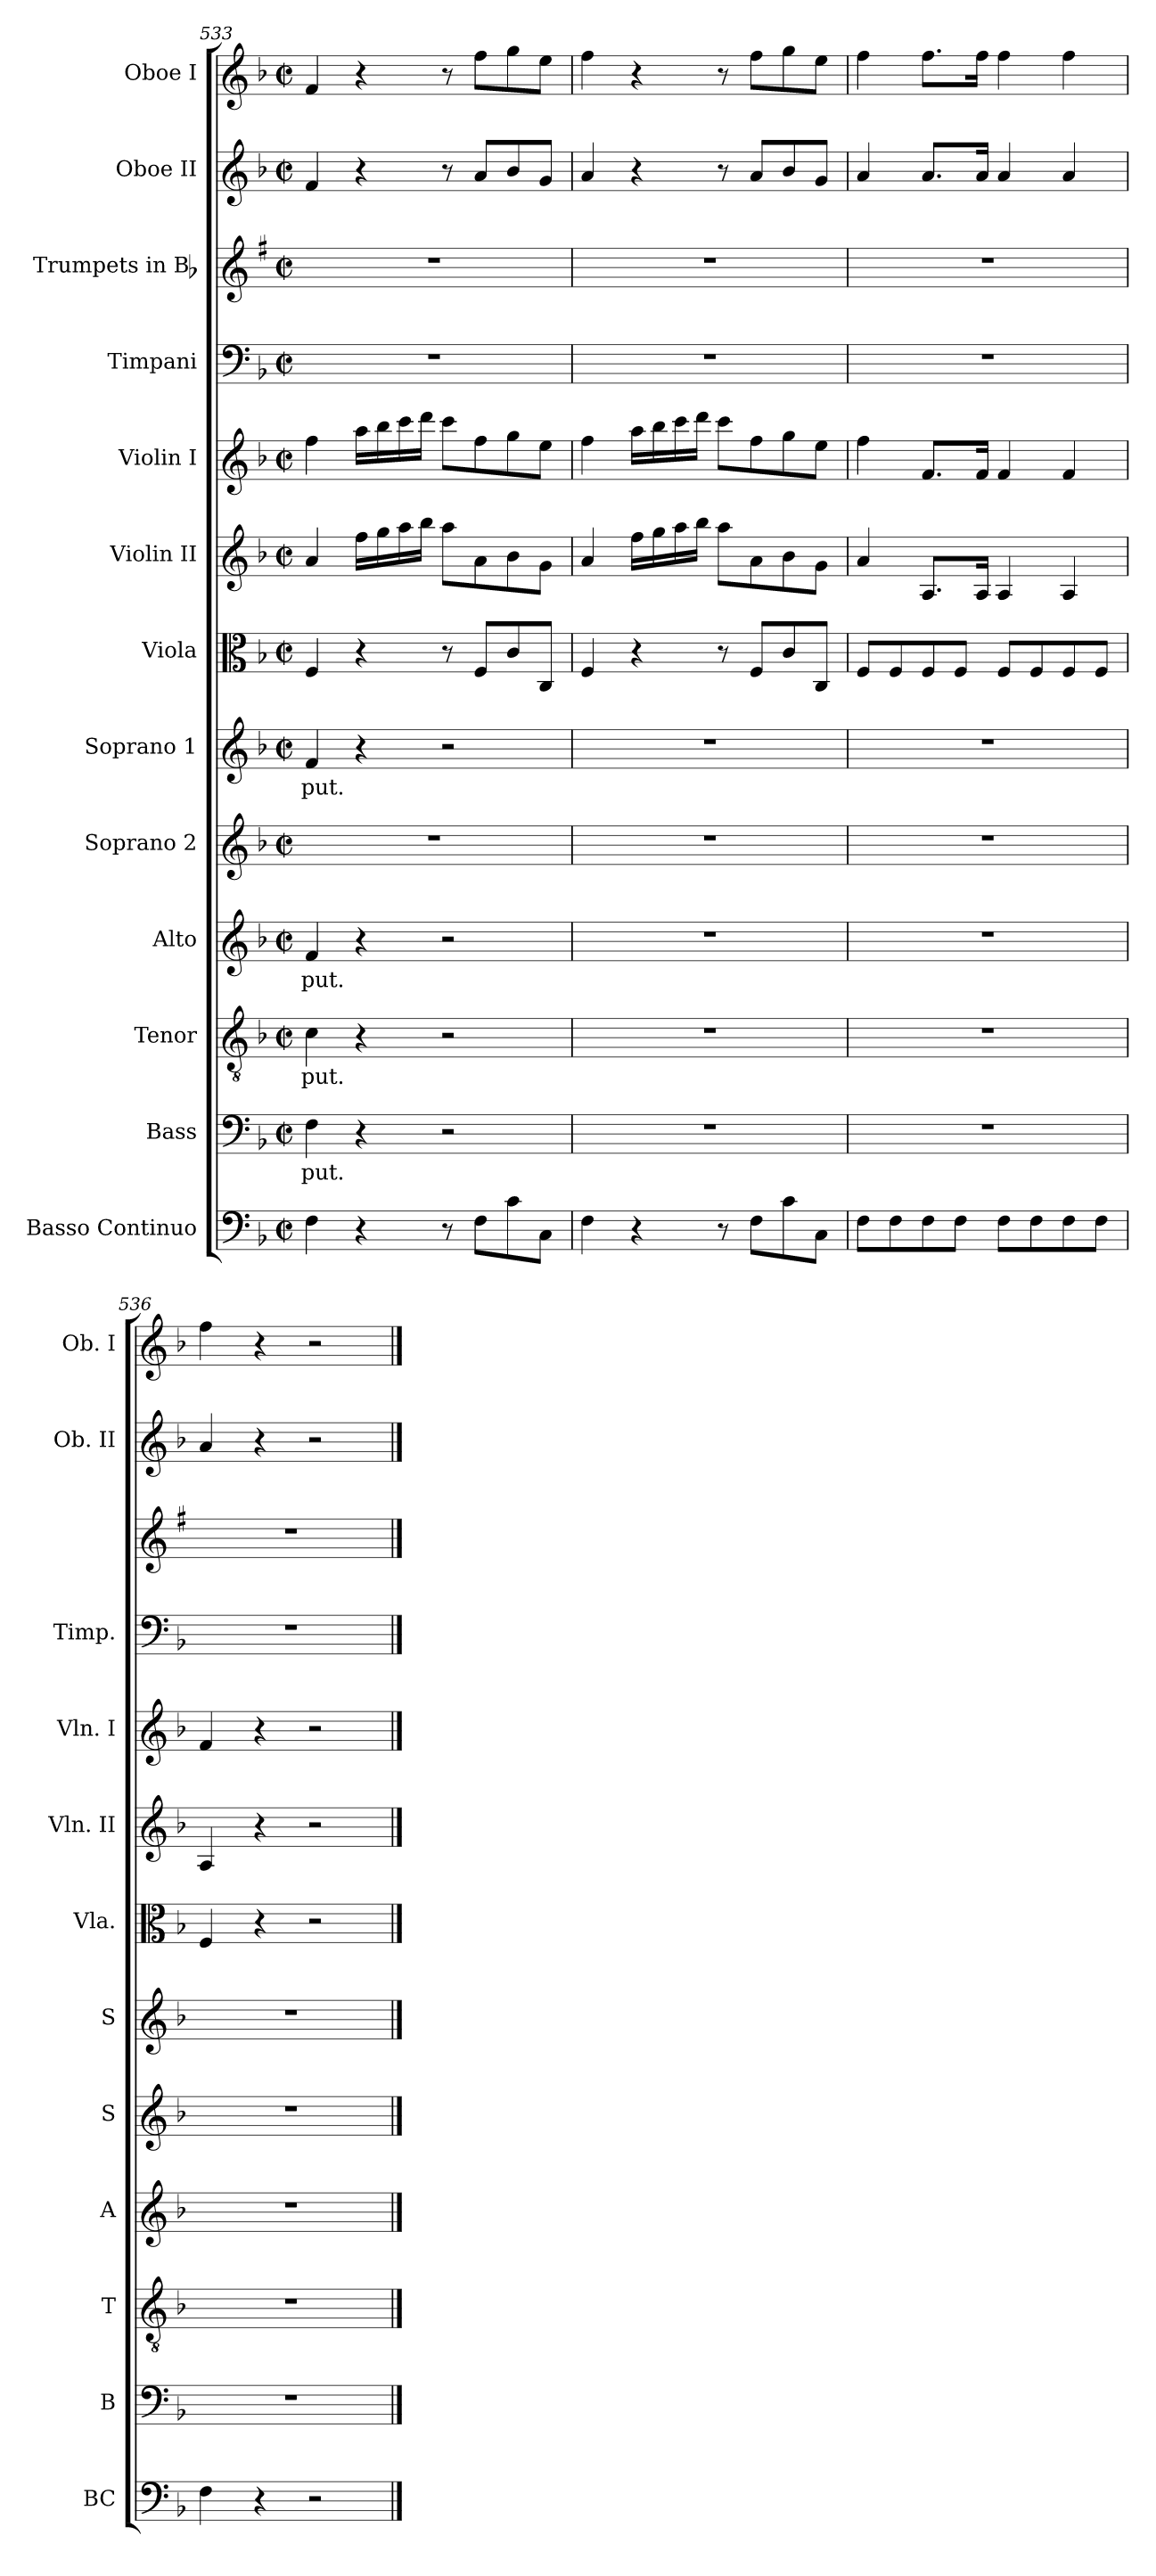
**kern	**kern	**text	**kern	**text	**kern	**text	**kern	**kern	**text	**kern	**kern	**kern	**kern	**kern	**kern	**kern
*part13	*part12	*part12	*part11	*part11	*part10	*part10	*part9	*part8	*part8	*part7	*part6	*part5	*part4	*part3	*part2	*part1
*staff13	*staff12	*staff12	*staff11	*staff11	*staff10	*staff10	*staff9	*staff8	*staff8	*staff7	*staff6	*staff5	*staff4	*staff3	*staff2	*staff1
*I"Basso Continuo	*I"Bass	*	*I"Tenor	*	*I"Alto	*	*I"Soprano 2	*I"Soprano 1	*	*I"Viola	*I"Violin II	*I"Violin I	*I"Timpani	*I"Trumpets in Bb	*I"Oboe II	*I"Oboe I
*I'BC	*I'B	*	*I'T	*	*I'A	*	*I'S	*I'S	*	*I'Vla.	*I'Vln. II	*I'Vln. I	*I'Timp.	*	*I'Ob. II	*I'Ob. I
*clefF4	*clefF4	*	*clefGv2	*	*clefG2	*	*clefG2	*clefG2	*	*clefC3	*clefG2	*clefG2	*clefF4	*clefG2	*clefG2	*clefG2
*	*	*	*	*	*	*	*	*	*	*	*	*	*	*ITrd1c2	*	*
*k[b-]	*k[b-]	*	*k[b-]	*	*k[b-]	*	*k[b-]	*k[b-]	*	*k[b-]	*k[b-]	*k[b-]	*k[b-]	*k[b-]	*k[b-]	*k[b-]
*F:	*F:	*	*F:	*	*F:	*	*F:	*F:	*	*F:	*F:	*F:	*F:	*F:	*F:	*F:
*M2/2	*M2/2	*	*M2/2	*	*M2/2	*	*M2/2	*M2/2	*	*M2/2	*M2/2	*M2/2	*M2/2	*M2/2	*M2/2	*M2/2
*met(c|)	*met(c|)	*	*met(c|)	*	*met(c|)	*	*met(c|)	*met(c|)	*	*met(c|)	*met(c|)	*met(c|)	*met(c|)	*met(c|)	*met(c|)	*met(c|)
=533	=533	=533	=533	=533	=533	=533	=533	=533	=533	=533	=533	=533	=533	=533	=533	=533
!	!	!LO:LY:b	!	!LO:LY:b	!	!LO:LY:b	!	!	!LO:LY:b	!	!	!	!	!	!	!
4F\	4F\	-put.	4c\	-put.	4f/	-put.	1r	4f/	-put.	4F/	4a/	4ff\	1r	1r	4f/	4f/
4r	4r	.	4r	.	4r	.	.	4r	.	4r	16ff\LL	16aa\LL	.	.	4r	4r
.	.	.	.	.	.	.	.	.	.	.	16gg\	16bb-\	.	.	.	.
.	.	.	.	.	.	.	.	.	.	.	16aa\	16ccc\	.	.	.	.
.	.	.	.	.	.	.	.	.	.	.	16bb-\JJ	16ddd\JJ	.	.	.	.
8r	2r	.	2r	.	2r	.	.	2r	.	8r	8aa\L	8ccc\L	.	.	8r	8r
8F\L	.	.	.	.	.	.	.	.	.	8F/L	8a\	8ff\	.	.	8a/L	8ff\L
8c\	.	.	.	.	.	.	.	.	.	8c/	8b-\	8gg\	.	.	8b-/	8gg\
8C\J	.	.	.	.	.	.	.	.	.	8C/J	8g\J	8ee\J	.	.	8g/J	8ee\J
=534	=534	=534	=534	=534	=534	=534	=534	=534	=534	=534	=534	=534	=534	=534	=534	=534
4F\	1r	.	1r	.	1r	.	1r	1r	.	4F/	4a/	4ff\	1r	1r	4a/	4ff\
4r	.	.	.	.	.	.	.	.	.	4r	16ff\LL	16aa\LL	.	.	4r	4r
.	.	.	.	.	.	.	.	.	.	.	16gg\	16bb-\	.	.	.	.
.	.	.	.	.	.	.	.	.	.	.	16aa\	16ccc\	.	.	.	.
.	.	.	.	.	.	.	.	.	.	.	16bb-\JJ	16ddd\JJ	.	.	.	.
8r	.	.	.	.	.	.	.	.	.	8r	8aa\L	8ccc\L	.	.	8r	8r
8F\L	.	.	.	.	.	.	.	.	.	8F/L	8a\	8ff\	.	.	8a/L	8ff\L
8c\	.	.	.	.	.	.	.	.	.	8c/	8b-\	8gg\	.	.	8b-/	8gg\
8C\J	.	.	.	.	.	.	.	.	.	8C/J	8g\J	8ee\J	.	.	8g/J	8ee\J
=535	=535	=535	=535	=535	=535	=535	=535	=535	=535	=535	=535	=535	=535	=535	=535	=535
8F\L	1r	.	1r	.	1r	.	1r	1r	.	8F/L	4a/	4ff\	1r	1r	4a/	4ff\
8F\	.	.	.	.	.	.	.	.	.	8F/	.	.	.	.	.	.
8F\	.	.	.	.	.	.	.	.	.	8F/	8.A/L	8.f/L	.	.	8.a/L	8.ff\L
8F\J	.	.	.	.	.	.	.	.	.	8F/J	.	.	.	.	.	.
.	.	.	.	.	.	.	.	.	.	.	16A/Jk	16f/Jk	.	.	16a/Jk	16ff\Jk
8F\L	.	.	.	.	.	.	.	.	.	8F/L	4A/	4f/	.	.	4a/	4ff\
8F\	.	.	.	.	.	.	.	.	.	8F/	.	.	.	.	.	.
8F\	.	.	.	.	.	.	.	.	.	8F/	4A/	4f/	.	.	4a/	4ff\
8F\J	.	.	.	.	.	.	.	.	.	8F/J	.	.	.	.	.	.
=536	=536	=536	=536	=536	=536	=536	=536	=536	=536	=536	=536	=536	=536	=536	=536	=536
4F\	1r	.	1r	.	1r	.	1r	1r	.	4F/	4A/	4f/	1r	1r	4a/	4ff\
4r	.	.	.	.	.	.	.	.	.	4r	4r	4r	.	.	4r	4r
2r	.	.	.	.	.	.	.	.	.	2r	2r	2r	.	.	2r	2r
==	==	==	==	==	==	==	==	==	==	==	==	==	==	==	==	==
*-	*-	*-	*-	*-	*-	*-	*-	*-	*-	*-	*-	*-	*-	*-	*-	*-
